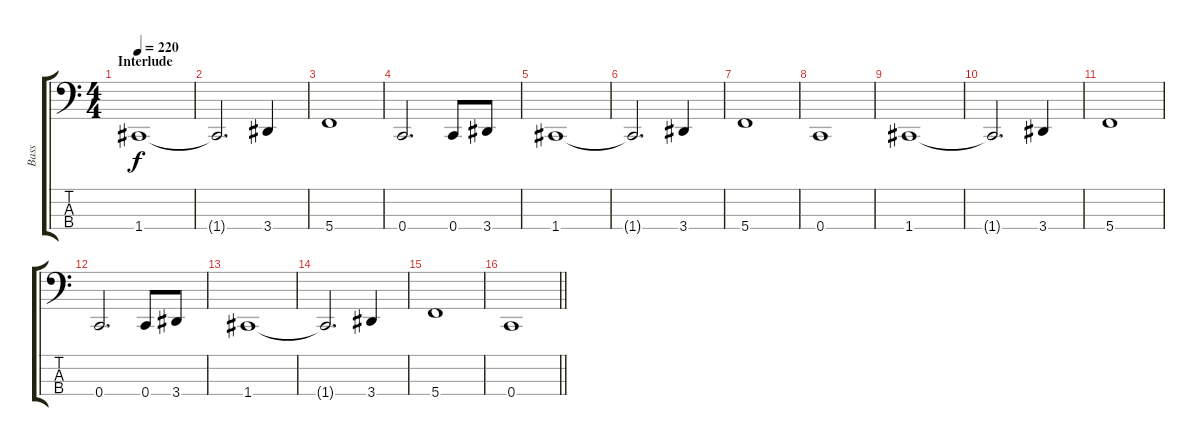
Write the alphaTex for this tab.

\track ("Bass" "Bass") {instrument electricbassfinger}
\staff {score tabs}
\tuning (Eb2 Bb1 F1 C1) {hide}
\ts (4 4)
\section ("" "Interlude")
\tempo 220
\clef f4
\ks c
1.4.1{dy f} |
1.4{t}.2{d} 3.4.4 |
5.4.1 |
0.4.2{d} 0.4.8 3.4.8 |
1.4.1 |
1.4{t}.2{d} 3.4.4 |
5.4.1 |
0.4.1 |
1.4.1 |
1.4{t}.2{d} 3.4.4 |
5.4.1 |
0.4.2{d} 0.4.8 3.4.8 |
1.4.1 |
1.4{t}.2{d} 3.4.4 |
5.4.1 |
\barLineRight lightlight
0.4.1
